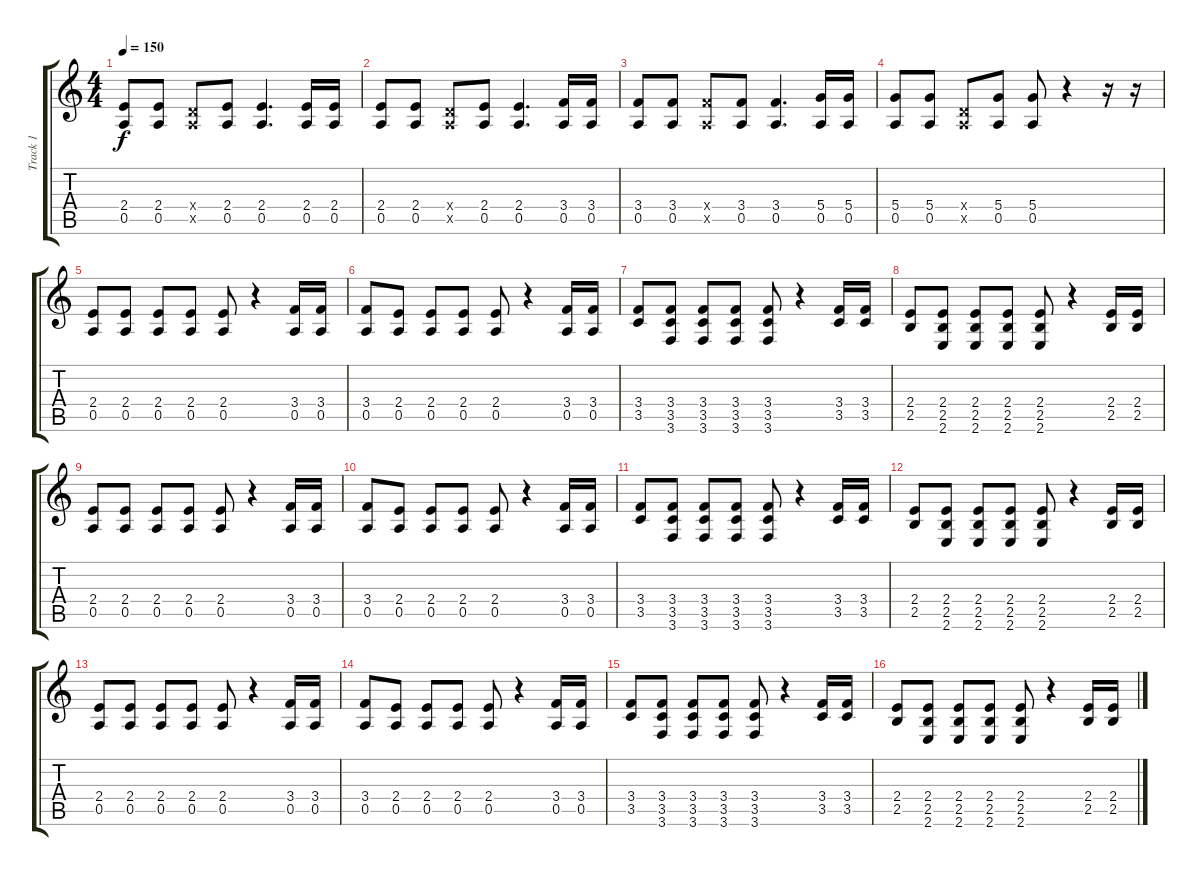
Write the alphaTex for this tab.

\track ("Track 1" "Track 1") {instrument overdrivenguitar}
\staff {score tabs}
\tuning (E4 B3 G3 D3 A2 D2) {hide}
\ts (4 4)
\tempo 150
\clef g2
\ks c
(2.4 0.5).8{dy f} (2.4 0.5).8 (0.4{x} 0.5{x}).8 (2.4 0.5).8 (2.4 0.5).4{d} (2.4 0.5).16 (2.4 0.5).16 |
(2.4 0.5).8 (2.4 0.5).8 (0.4{x} 0.5{x}).8 (2.4 0.5).8 (2.4 0.5).4{d} (3.4 0.5).16 (3.4 0.5).16 |
(3.4 0.5).8 (3.4 0.5).8 (3.4{x} 0.5{x}).8 (3.4 0.5).8 (3.4 0.5).4{d} (5.4 0.5).16 (5.4 0.5).16 |
(5.4 0.5).8 (5.4 0.5).8 (0.4{x} 0.5{x}).8 (5.4 0.5).8 (5.4 0.5).8 r.4 r.16 r.16 |
(2.4 0.5).8 (2.4 0.5).8 (2.4 0.5).8 (2.4 0.5).8 (2.4 0.5).8 r.4 (3.4 0.5).16 (3.4 0.5).16 |
(3.4 0.5).8 (2.4 0.5).8 (2.4 0.5).8 (2.4 0.5).8 (2.4 0.5).8 r.4 (3.4 0.5).16 (3.4 0.5).16 |
(3.4 3.5).8 (3.4 3.5 3.6).8 (3.4 3.5 3.6).8 (3.4 3.5 3.6).8 (3.4 3.5 3.6).8 r.4 (3.4 3.5).16 (3.4 3.5).16 |
(2.4 2.5).8 (2.4 2.5 2.6).8 (2.4 2.5 2.6).8 (2.4 2.5 2.6).8 (2.4 2.5 2.6).8 r.4 (2.4 2.5).16 (2.4 2.5).16 |
(2.4 0.5).8 (2.4 0.5).8 (2.4 0.5).8 (2.4 0.5).8 (2.4 0.5).8 r.4 (3.4 0.5).16 (3.4 0.5).16 |
(3.4 0.5).8 (2.4 0.5).8 (2.4 0.5).8 (2.4 0.5).8 (2.4 0.5).8 r.4 (3.4 0.5).16 (3.4 0.5).16 |
(3.4 3.5).8 (3.4 3.5 3.6).8 (3.4 3.5 3.6).8 (3.4 3.5 3.6).8 (3.4 3.5 3.6).8 r.4 (3.4 3.5).16 (3.4 3.5).16 |
(2.4 2.5).8 (2.4 2.5 2.6).8 (2.4 2.5 2.6).8 (2.4 2.5 2.6).8 (2.4 2.5 2.6).8 r.4 (2.4 2.5).16 (2.4 2.5).16 |
(2.4 0.5).8 (2.4 0.5).8 (2.4 0.5).8 (2.4 0.5).8 (2.4 0.5).8 r.4 (3.4 0.5).16 (3.4 0.5).16 |
(3.4 0.5).8 (2.4 0.5).8 (2.4 0.5).8 (2.4 0.5).8 (2.4 0.5).8 r.4 (3.4 0.5).16 (3.4 0.5).16 |
(3.4 3.5).8 (3.4 3.5 3.6).8 (3.4 3.5 3.6).8 (3.4 3.5 3.6).8 (3.4 3.5 3.6).8 r.4 (3.4 3.5).16 (3.4 3.5).16 |
(2.4 2.5).8 (2.4 2.5 2.6).8 (2.4 2.5 2.6).8 (2.4 2.5 2.6).8 (2.4 2.5 2.6).8 r.4 (2.4 2.5).16 (2.4 2.5).16
